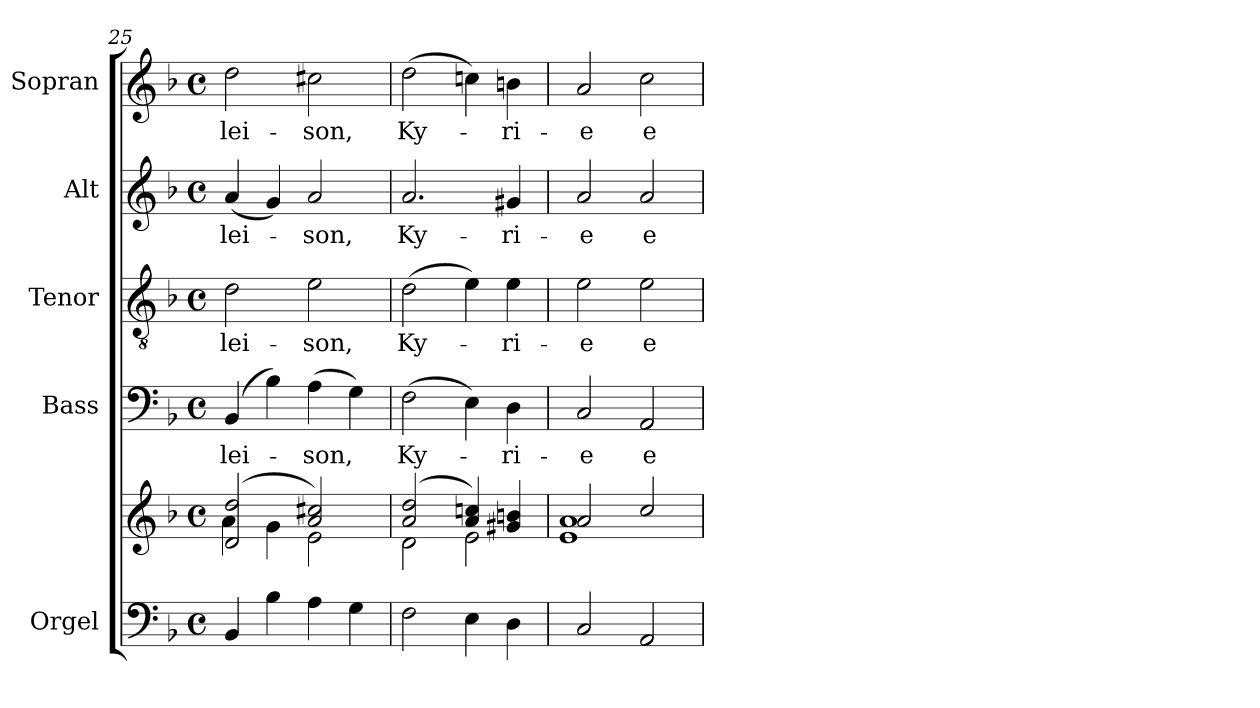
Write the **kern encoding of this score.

**kern	**kern	**kern	**text	**kern	**text	**kern	**text	**kern	**text
*part5	*part5	*part4	*part4	*part3	*part3	*part2	*part2	*part1	*part1
*staff6	*staff5	*staff4	*staff4	*staff3	*staff3	*staff2	*staff2	*staff1	*staff1
*I"Orgel	*	*I"Bass	*	*I"Tenor	*	*I"Alt	*	*I"Sopran	*
*I'Org.	*	*I'B.	*	*I'T.	*	*I'A.	*	*I'S.	*
*clefF4	*clefG2	*clefF4	*	*clefGv2	*	*clefG2	*	*clefG2	*
*k[b-]	*k[b-]	*k[b-]	*	*k[b-]	*	*k[b-]	*	*k[b-]	*
*F:	*F:	*F:	*	*F:	*	*F:	*	*F:	*
*M4/4	*M4/4	*M4/4	*	*M4/4	*	*M4/4	*	*M4/4	*
*met(c)	*met(c)	*met(c)	*	*met(c)	*	*met(c)	*	*met(c)	*
=25	=25	=25	=25	=25	=25	=25	=25	=25	=25
*	*^	*	*	*	*	*	*	*	*
4BB-/	(2d/ 2dd/	4a\	(4BB-/	-lei-	2d\	-lei-	(4a/	-lei-	2dd\	-lei-
4B-\	.	4g\	4B-\)	.	.	.	4g/)	.	.	.
4A\	2a/ 2cc#X/)	2e\	(4A\	-son,	2e\	-son,	2a/	-son,	2cc#X\	-son,
4G\	.	.	4G\)	.	.	.	.	.	.	.
=26	=26	=26	=26	=26	=26	=26	=26	=26	=26	=26
2F\	(2a/ 2dd/	2d\	(2F\	Ky-	(2d\	Ky-	2.a/	Ky-	(2dd\	Ky-
4E\	4a/ 4ccn/)	2e\	4E\)	.	4e\)	.	.	.	4ccn\)	.
4D\	4g#X/ 4bn/	.	4D\	-ri-	4e\	-ri-	4g#X/	-ri-	4bn\	-ri-
=27	=27	=27	=27	=27	=27	=27	=27	=27	=27	=27
2C/	2a/	1e 1a	2C/	-e	2e\	-e	2a/	-e	2a/	-e
2AA/	2cc/	.	2AA/	e-	2e\	e-	2a/	e-	2cc\	e-
*	*v	*v	*	*	*	*	*	*	*	*
=	=	=	=	=	=	=	=	=	=
*-	*-	*-	*-	*-	*-	*-	*-	*-	*-
